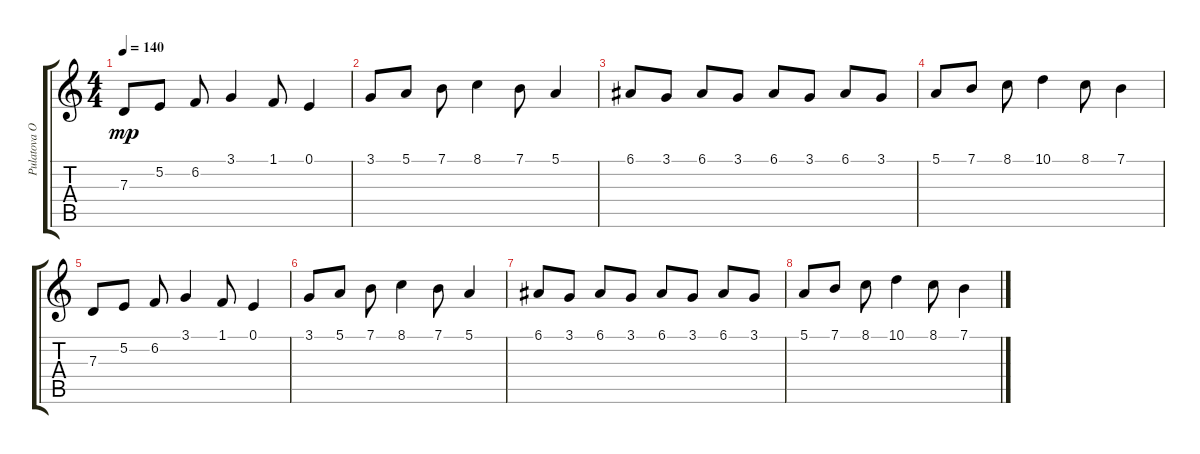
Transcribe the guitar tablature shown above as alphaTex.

\track ("Pulatova O (LH)" "Pulatova O") {instrument acousticgrandpiano}
\staff {score tabs}
\tuning (E4 B3 G3 D3 A2 E2) {hide}
\ts (4 4)
\tempo 140
\clef g2
\ks c
7.3.8{dy mp} 5.2.8 6.2.8 3.1.4 1.1.8 0.1.4 |
3.1.8 5.1.8 7.1.8 8.1.4 7.1.8 5.1.4 |
6.1.8 3.1.8 6.1.8 3.1.8 6.1.8 3.1.8 6.1.8 3.1.8 |
5.1.8 7.1.8 8.1.8 10.1.4 8.1.8 7.1.4 |
7.3.8 5.2.8 6.2.8 3.1.4 1.1.8 0.1.4 |
3.1.8 5.1.8 7.1.8 8.1.4 7.1.8 5.1.4 |
6.1.8 3.1.8 6.1.8 3.1.8 6.1.8 3.1.8 6.1.8 3.1.8 |
5.1.8 7.1.8 8.1.8 10.1.4 8.1.8 7.1.4
